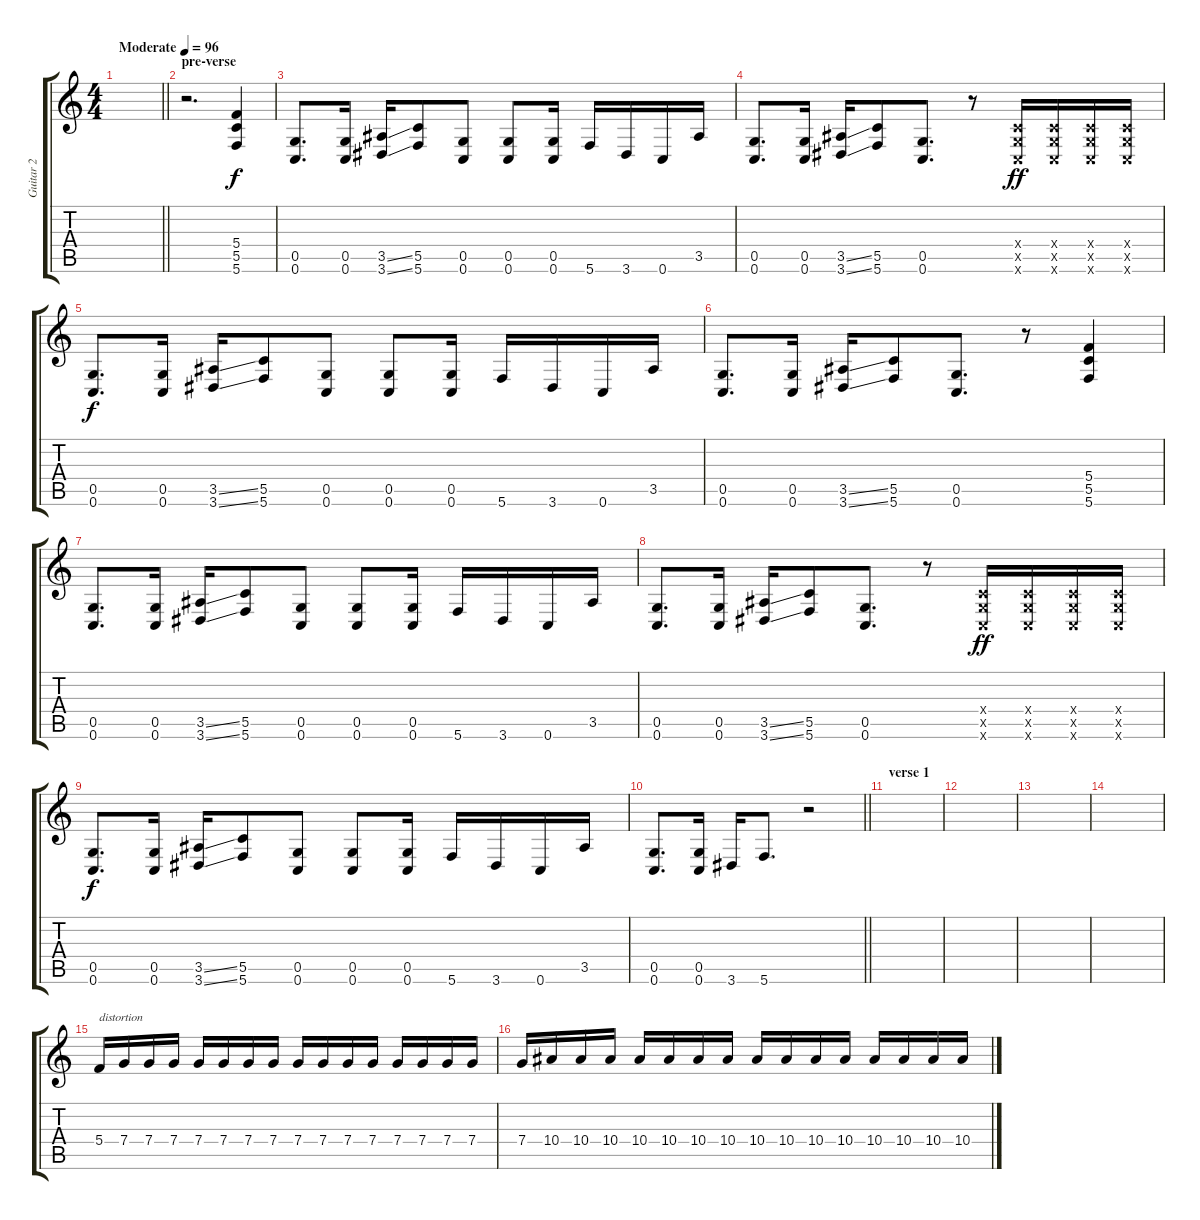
\track ("Guitar 2" "Guitar 2") {instrument distortionguitar}
\staff {score tabs}
\tuning (D4 A3 F3 C3 G2 C2) {hide}
\ts (4 4)
\tempo (96 "Moderate")
\clef g2
\barLineRight lightlight
\ks c
|
\section ("" "pre-verse")
r.2{d} (5.4 5.5 5.6).4 |
(0.5 0.6).8{d} (0.5 0.6).16 (3.5{ss} 3.6{ss}).16 (5.5 5.6).8 (0.5 0.6).8 (0.5 0.6).8 (0.5 0.6).16 5.6.16 3.6.16 0.6.16 3.5.16 |
(0.5 0.6).8{d} (0.5 0.6).16 (3.5{ss} 3.6{ss}).16 (5.5 5.6).8 (0.5 0.6).8{d} r.8 (0.4{x} 0.5{x} 0.6{x}).16{dy ff} (0.4{x} 0.5{x} 0.6{x}).16 (0.4{x} 0.5{x} 0.6{x}).16 (0.4{x} 0.5{x} 0.6{x}).16 |
(0.5 0.6).8{d dy f} (0.5 0.6).16 (3.5{ss} 3.6{ss}).16 (5.5 5.6).8 (0.5 0.6).8 (0.5 0.6).8 (0.5 0.6).16 5.6.16 3.6.16 0.6.16 3.5.16 |
(0.5 0.6).8{d} (0.5 0.6).16 (3.5{ss} 3.6{ss}).16 (5.5 5.6).8 (0.5 0.6).8{d} r.8 (5.4 5.5 5.6).4 |
(0.5 0.6).8{d} (0.5 0.6).16 (3.5{ss} 3.6{ss}).16 (5.5 5.6).8 (0.5 0.6).8 (0.5 0.6).8 (0.5 0.6).16 5.6.16 3.6.16 0.6.16 3.5.16 |
(0.5 0.6).8{d} (0.5 0.6).16 (3.5{ss} 3.6{ss}).16 (5.5 5.6).8 (0.5 0.6).8{d} r.8 (0.4{x} 0.5{x} 0.6{x}).16{dy ff} (0.4{x} 0.5{x} 0.6{x}).16 (0.4{x} 0.5{x} 0.6{x}).16 (0.4{x} 0.5{x} 0.6{x}).16 |
(0.5 0.6).8{d dy f} (0.5 0.6).16 (3.5{ss} 3.6{ss}).16 (5.5 5.6).8 (0.5 0.6).8 (0.5 0.6).8 (0.5 0.6).16 5.6.16 3.6.16 0.6.16 3.5.16 |
\barLineRight lightlight
(0.5 0.6).8{d} (0.5 0.6).16 3.6.16 5.6.8{d} r.2 |
\section ("" "verse 1")
|
|
|
|
5.4.16{txt "distortion" volume 12 instrument distortionguitar} 7.4.16 7.4.16 7.4.16 7.4.16 7.4.16 7.4.16 7.4.16 7.4.16 7.4.16 7.4.16 7.4.16 7.4.16 7.4.16 7.4.16 7.4.16 |
7.4.16 10.4.16 10.4.16 10.4.16 10.4.16 10.4.16 10.4.16 10.4.16 10.4.16 10.4.16 10.4.16 10.4.16 10.4.16 10.4.16 10.4.16 10.4.16
